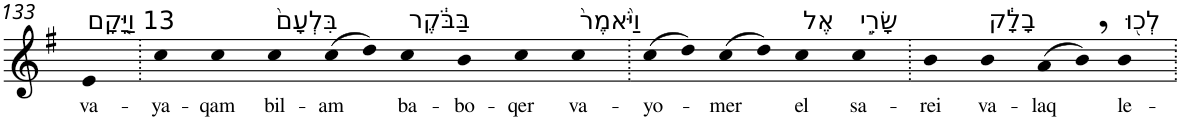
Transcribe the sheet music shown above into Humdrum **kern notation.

**kern	**text
*part1	*part1
*staff1	*staff1
*I"Piano	*
*I'Pno	*
!!LO:PB:g=z
*clefG2	*
*k[f#]	*
*G:	*
=133	=133
!LO:TX:a:t=13 וַיָּ֤קָם	!
!	!LO:LY:b
4e	va-
=134.	=134.
!	!LO:LY:b
4cc	-ya-
!	!LO:LY:b
4cc	-qam
!LO:TX:a:t=בִּלְעָם֙	!
!	!LO:LY:b
4cc	bil-
!	!LO:LY:b
(>8cc	-am
8dd)	.
!LO:TX:a:t=בַּבֹּ֔קֶר	!
!	!LO:LY:b
4cc	ba-
!	!LO:LY:b
4b	-bo-
!	!LO:LY:b
4cc	-qer
!LO:TX:a:t=וַיֹּ֙אמֶר֙	!
!	!LO:LY:b
4cc	va-
=135.	=135.
!	!LO:LY:b
(>8cc	-yo-
8dd)	.
!	!LO:LY:b
(>8cc	-mer
8dd)	.
!LO:TX:a:t=אֶל	!
!	!LO:LY:b
4cc	el
!LO:TX:a:t=שָׂרֵ֣י	!
!	!LO:LY:b
4cc	sa-
=136.	=136.
!	!LO:LY:b
4b	-rei
!LO:TX:a:t=בָלָ֔ק	!
!	!LO:LY:b
4b	va-
!	!LO:LY:b
(>8a	-laq
8b,)	.
!LO:TX:a:t=לְכ֖וּ	!
!	!LO:LY:b
4b	le-
=.	=.
*-	*-
